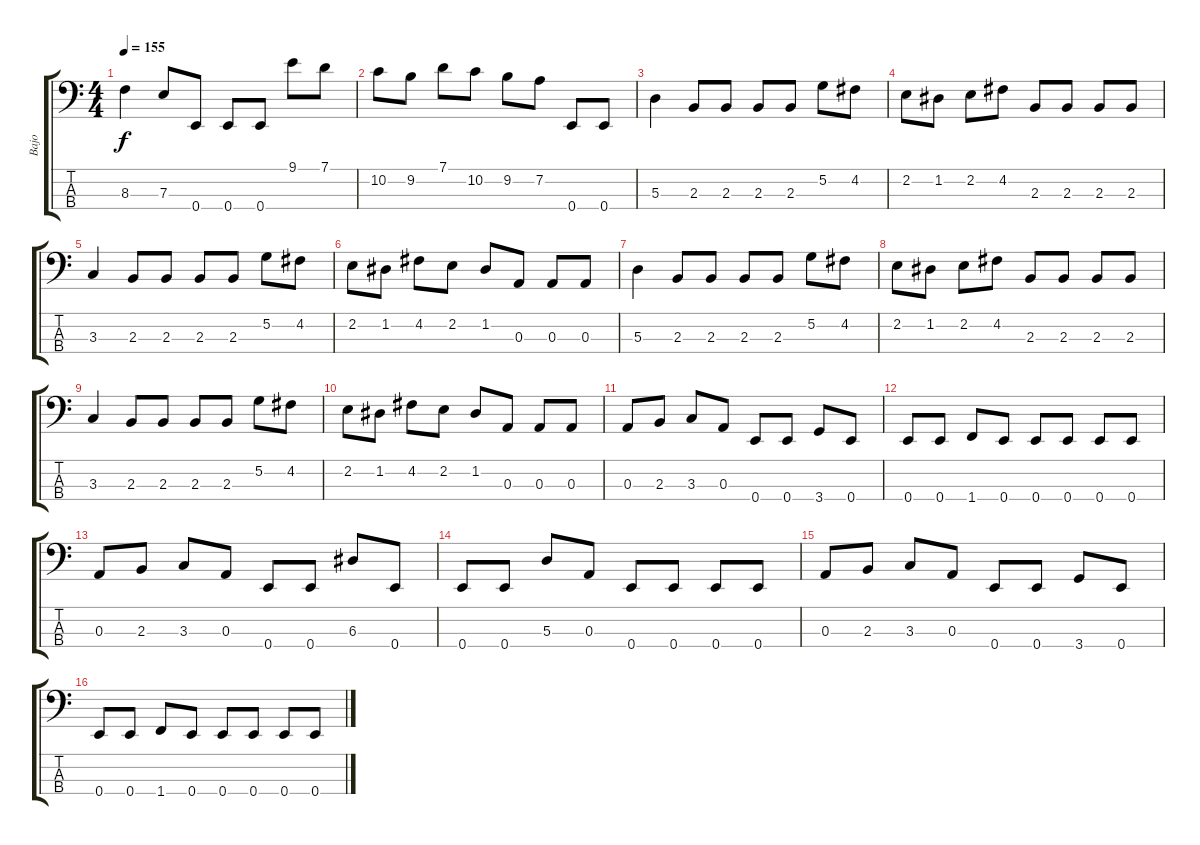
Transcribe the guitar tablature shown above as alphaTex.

\track ("Bajo" "Bajo") {instrument electricbasspick}
\staff {score tabs}
\tuning (G2 D2 A1 E1) {hide}
\ts (4 4)
\tempo 155
\clef f4
\ks c
8.3.4{dy f} 7.3.8 0.4.8 0.4.8 0.4.8 9.1.8 7.1.8 |
10.2.8 9.2.8 7.1.8 10.2.8 9.2.8 7.2.8 0.4.8 0.4.8 |
5.3.4 2.3.8 2.3.8 2.3.8 2.3.8 5.2.8 4.2.8 |
2.2.8 1.2.8 2.2.8 4.2.8 2.3.8 2.3.8 2.3.8 2.3.8 |
3.3.4 2.3.8 2.3.8 2.3.8 2.3.8 5.2.8 4.2.8 |
2.2.8 1.2.8 4.2.8 2.2.8 1.2.8 0.3.8 0.3.8 0.3.8 |
5.3.4 2.3.8 2.3.8 2.3.8 2.3.8 5.2.8 4.2.8 |
2.2.8 1.2.8 2.2.8 4.2.8 2.3.8 2.3.8 2.3.8 2.3.8 |
3.3.4 2.3.8 2.3.8 2.3.8 2.3.8 5.2.8 4.2.8 |
2.2.8 1.2.8 4.2.8 2.2.8 1.2.8 0.3.8 0.3.8 0.3.8 |
0.3.8 2.3.8 3.3.8 0.3.8 0.4.8 0.4.8 3.4.8 0.4.8 |
0.4.8 0.4.8 1.4.8 0.4.8 0.4.8 0.4.8 0.4.8 0.4.8 |
0.3.8 2.3.8 3.3.8 0.3.8 0.4.8 0.4.8 6.3.8 0.4.8 |
0.4.8 0.4.8 5.3.8 0.3.8 0.4.8 0.4.8 0.4.8 0.4.8 |
0.3.8 2.3.8 3.3.8 0.3.8 0.4.8 0.4.8 3.4.8 0.4.8 |
0.4.8 0.4.8 1.4.8 0.4.8 0.4.8 0.4.8 0.4.8 0.4.8
